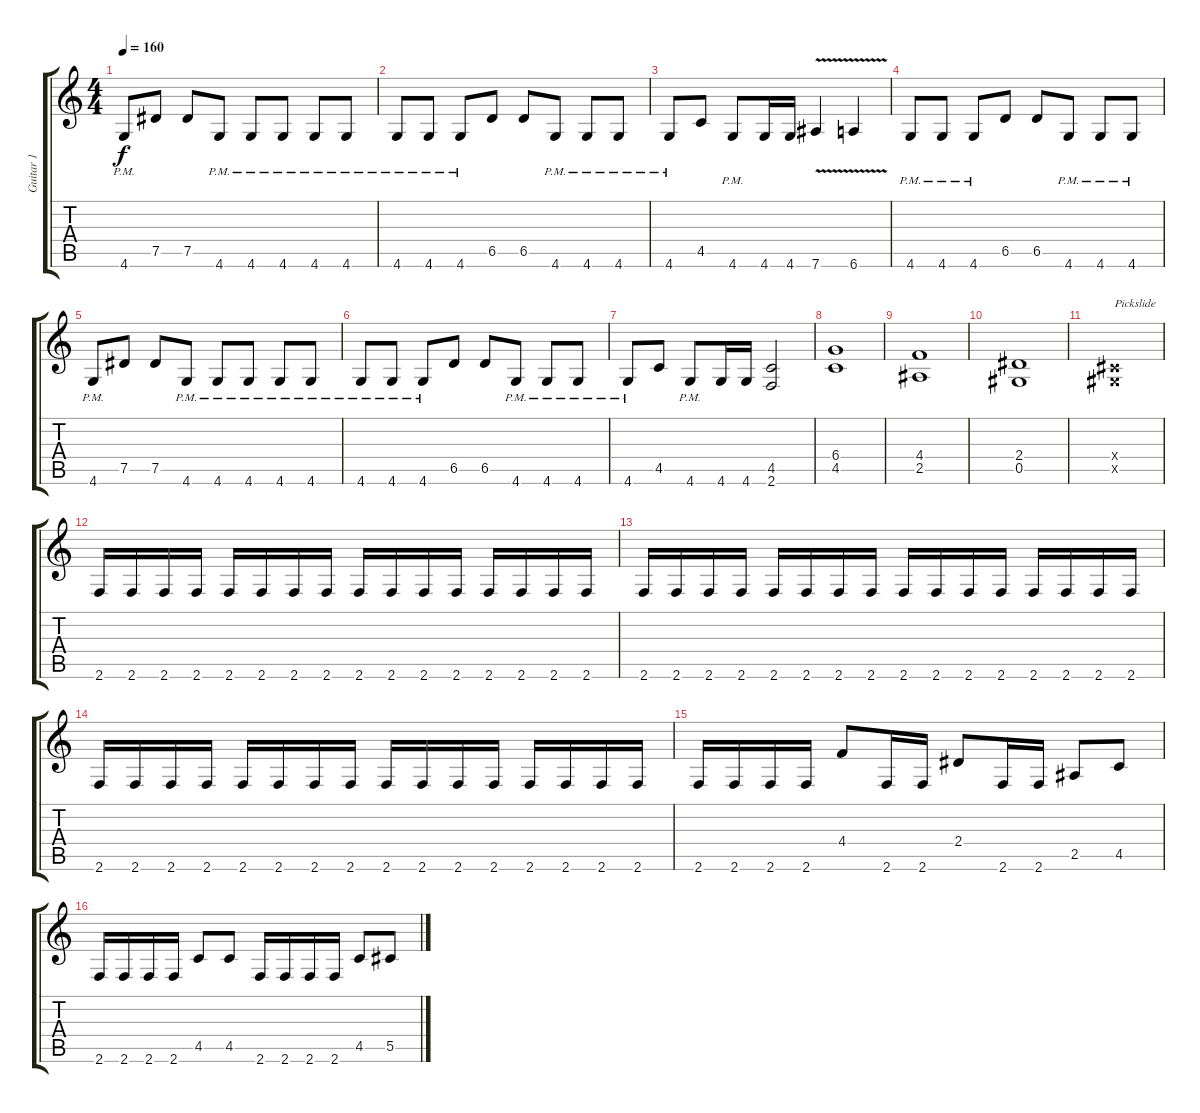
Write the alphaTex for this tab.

\track ("Guitar 1" "Guitar 1") {instrument overdrivenguitar}
\staff {score tabs}
\tuning (Eb4 Bb3 Gb3 Db3 Ab2 Eb2) {hide}
\ts (4 4)
\tempo 160
\clef g2
\ks c
4.6{pm}.8{dy f} 7.5.8 7.5.8 4.6{pm}.8 4.6{pm}.8 4.6{pm}.8 4.6{pm}.8 4.6{pm}.8 |
4.6{pm}.8 4.6{pm}.8 4.6{pm}.8 6.5.8 6.5.8 4.6{pm}.8 4.6{pm}.8 4.6{pm}.8 |
4.6{pm}.8 4.5.8 4.6{pm}.8 4.6.16 4.6.16 7.6{v}.4 6.6{v}.4 |
4.6{pm}.8 4.6{pm}.8 4.6{pm}.8 6.5.8 6.5.8 4.6{pm}.8 4.6{pm}.8 4.6{pm}.8 |
4.6{pm}.8 7.5.8 7.5.8 4.6{pm}.8 4.6{pm}.8 4.6{pm}.8 4.6{pm}.8 4.6{pm}.8 |
4.6{pm}.8 4.6{pm}.8 4.6{pm}.8 6.5.8 6.5.8 4.6{pm}.8 4.6{pm}.8 4.6{pm}.8 |
4.6{pm}.8 4.5.8 4.6{pm}.8 4.6.16 4.6.16 (4.5 2.6).2 |
\section ("" "")
(6.4 4.5).1 |
(4.4 2.5).1 |
(2.4 0.5).1 |
(0.4{x} 0.5{x}).1{txt "Pickslide"} |
\section ("" "")
2.6.16 2.6.16 2.6.16 2.6.16 2.6.16 2.6.16 2.6.16 2.6.16 2.6.16 2.6.16 2.6.16 2.6.16 2.6.16 2.6.16 2.6.16 2.6.16 |
2.6.16 2.6.16 2.6.16 2.6.16 2.6.16 2.6.16 2.6.16 2.6.16 2.6.16 2.6.16 2.6.16 2.6.16 2.6.16 2.6.16 2.6.16 2.6.16 |
2.6.16 2.6.16 2.6.16 2.6.16 2.6.16 2.6.16 2.6.16 2.6.16 2.6.16 2.6.16 2.6.16 2.6.16 2.6.16 2.6.16 2.6.16 2.6.16 |
2.6.16 2.6.16 2.6.16 2.6.16 4.4.8 2.6.16 2.6.16 2.4.8 2.6.16 2.6.16 2.5.8 4.5.8 |
2.6.16 2.6.16 2.6.16 2.6.16 4.5.8 4.5.8 2.6.16 2.6.16 2.6.16 2.6.16 4.5.8 5.5.8
